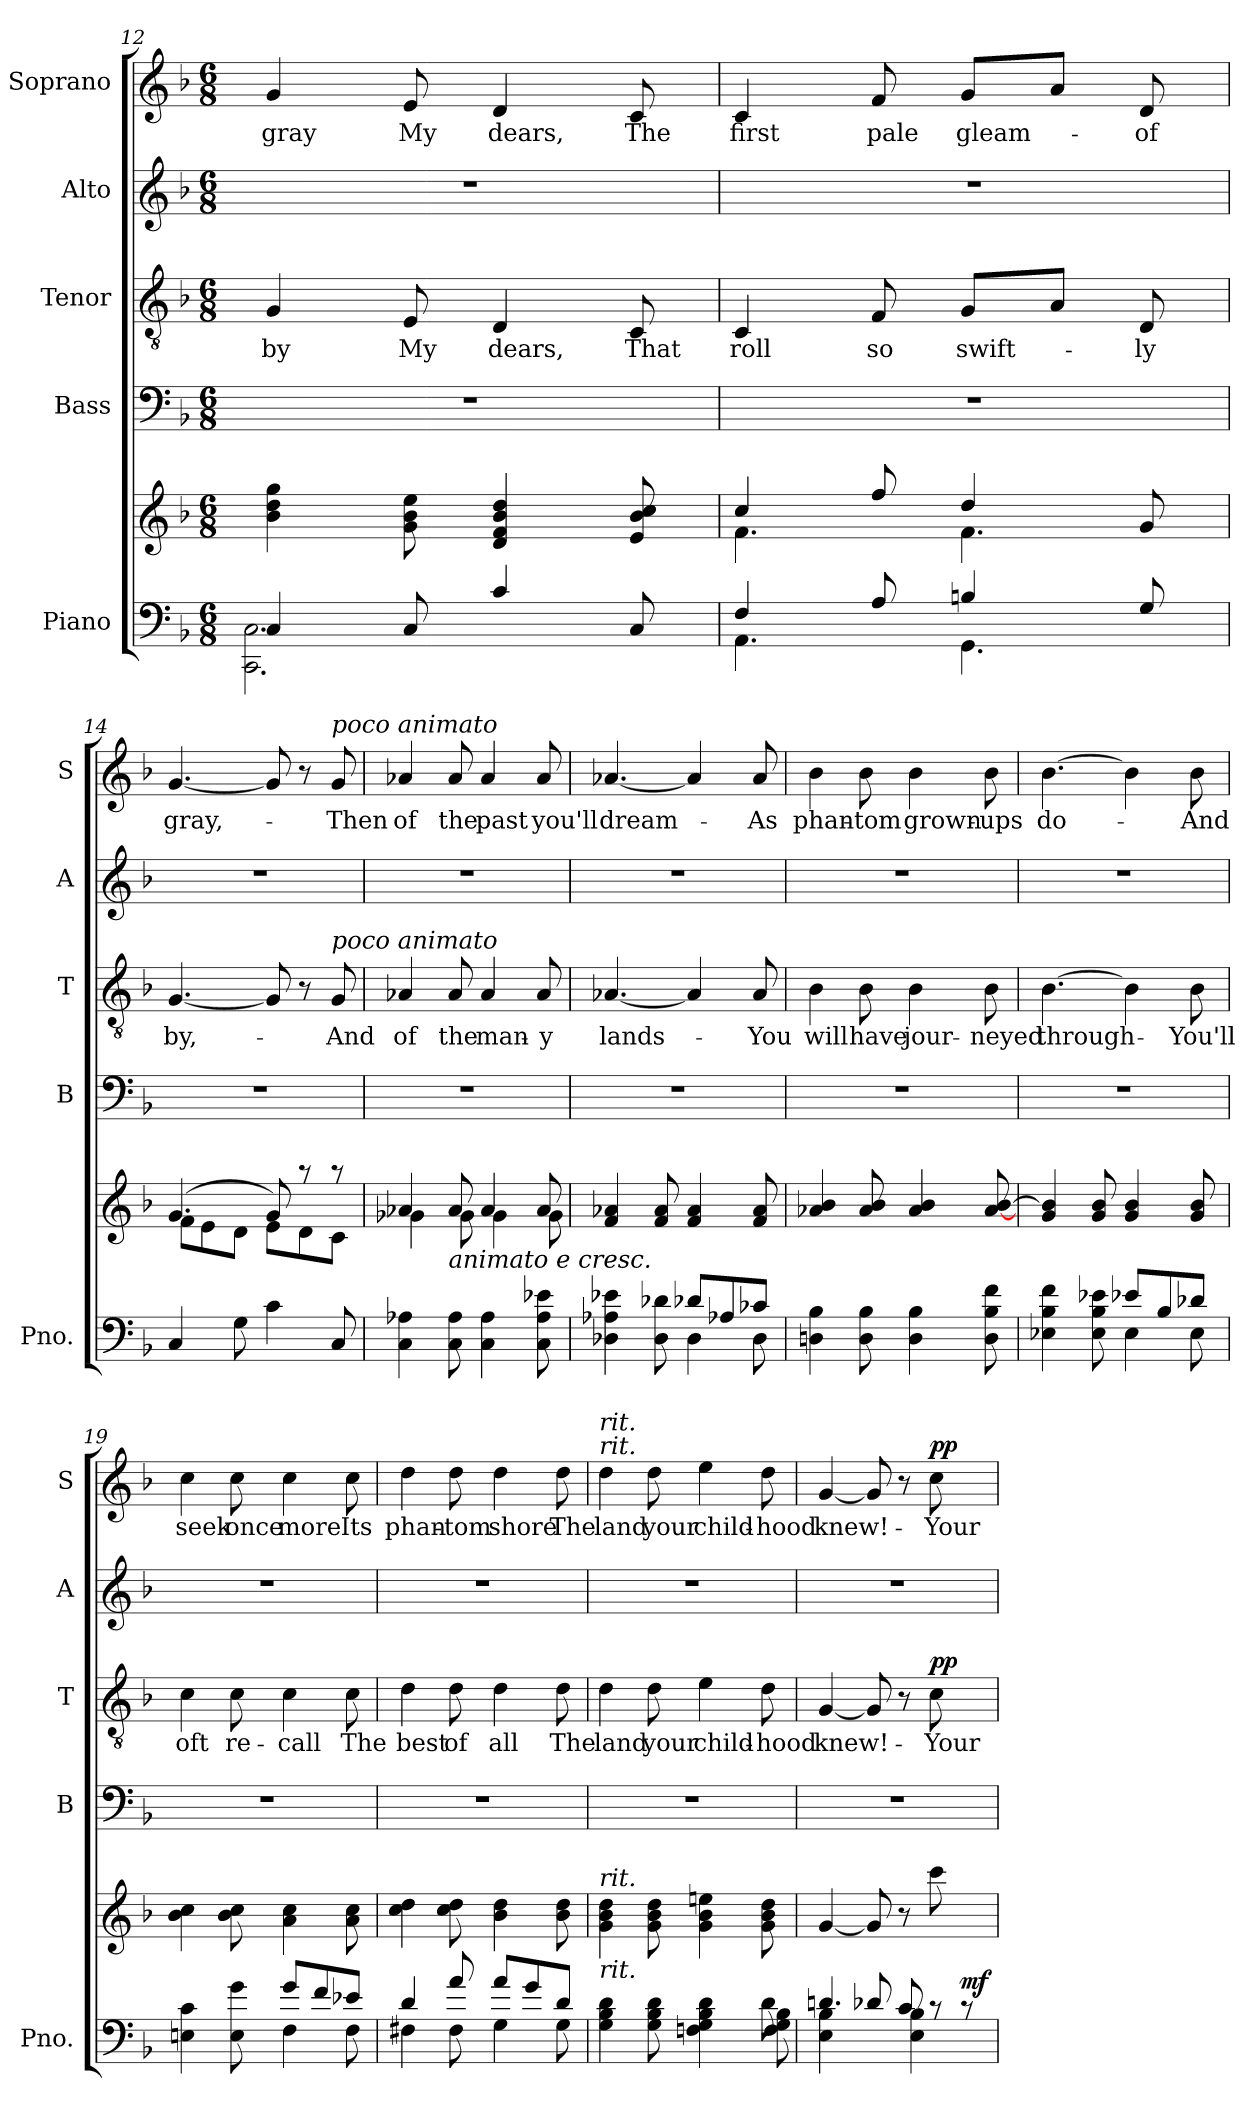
**kern	**kern	**dynam	**kern	**kern	**text	**dynam	**kern	**kern	**text	**dynam
*part5	*part5	*part5	*part4	*part3	*part3	*part3	*part2	*part1	*part1	*part1
*staff6	*staff5	*staff5/6	*staff4	*staff3	*staff3	*staff3	*staff2	*staff1	*staff1	*staff1
*I"Piano	*	*	*I"Bass	*I"Tenor	*	*	*I"Alto	*I"Soprano	*	*
*I'Pno.	*	*	*I'B	*I'T	*	*	*I'A	*I'S	*	*
*clefF4	*clefG2	*	*clefF4	*clefGv2	*	*	*clefG2	*clefG2	*	*
*k[b-]	*k[b-]	*	*k[b-]	*k[b-]	*	*	*k[b-]	*k[b-]	*	*
*F:	*F:	*	*F:	*F:	*	*	*F:	*F:	*	*
*M6/8	*M6/8	*	*M6/8	*M6/8	*	*	*M6/8	*M6/8	*	*
=12	=12	=12	=12	=12	=12	=12	=12	=12	=12	=12
*^	*	*	*	*	*	*	*	*	*	*
!	!	!	!	!	!	!LO:LY:b	!	!	!	!LO:LY:b	!
4C/	2.CC\ 2.C\	4b-\ 4dd\ 4gg\	.	2.r	4G/	by	.	2.r	4g/	gray	.
!	!	!	!	!	!	!LO:LY:b	!	!	!	!LO:LY:b	!
8C/	.	8g\ 8b-\ 8ee\	.	.	8E/	My	.	.	8e/	My	.
!	!	!	!	!	!	!LO:LY:b	!	!	!	!LO:LY:b	!
4c/	.	4d/ 4f/ 4b-/ 4dd/	.	.	4D/	dears,	.	.	4d/	dears,	.
!	!	!	!	!	!	!LO:LY:b	!	!	!	!LO:LY:b	!
8C/	.	8e/ 8b-/ 8cc/	.	.	8C/	That	.	.	8c/	The	.
!!LO:LB:g=z
=13	=13	=13	=13	=13	=13	=13	=13	=13	=13	=13	=13
*	*	*^	*	*	*	*	*	*	*	*	*
!	!	!	!	!	!	!	!LO:LY:b	!	!	!	!LO:LY:b	!
4F/	4.AA\	4cc/	4.f\	.	2.r	4C/	roll	.	2.r	4c/	first	.
!	!	!	!	!	!	!	!LO:LY:b	!	!	!	!LO:LY:b	!
8A/	.	8ff/	.	.	.	8F/	so	.	.	8f/	pale	.
!	!	!	!	!	!	!	!LO:LY:b	!	!	!	!LO:LY:b	!
4Bn/	4.GG\	4dd/	4.f\	.	.	8G/L	swift-	.	.	8g/L	gleam-	.
.	.	.	.	.	.	8A/J	.	.	.	8a/J	.	.
!	!	!	!	!	!	!	!LO:LY:b	!	!	!	!LO:LY:b	!
8G/	.	8g/	.	.	.	8D/	-ly	.	.	8d/	-of	.
*v	*v	*	*	*	*	*	*	*	*	*	*	*
=14	=14	=14	=14	=14	=14	=14	=14	=14	=14	=14	=14
!	!	!	!	!	!	!LO:LY:b	!	!	!	!LO:LY:b	!
4C/	(4.g/	8f\L	.	2.r	[<4.G/	by,-	.	2.r	[<4.g/	gray,-	.
.	.	8e\	.	.	.	.	.	.	.	.	.
8G\	.	8d\J	.	.	.	.	.	.	.	.	.
4c\	8g/)	8e\L	.	.	8G/]	.	.	.	8g/]	.	.
.	8raa	8d\	.	.	8r	.	.	.	8r	.	.
!	!	!	!	!	!	!	!	!	!LO:TX:a:i:t=poco animato	!	!
!	!	!	!	!	!LO:TX:a:i:t=poco animato	!	!	!	!	!	!
!	!	!	!	!	!	!LO:LY:b	!	!	!	!LO:LY:b	!
8C/	8raa	8c\J	.	.	8G/	-And	.	.	8g/	-Then	.
=15	=15	=15	=15	=15	=15	=15	=15	=15	=15	=15	=15
!	!	!	!	!	!	!LO:LY:b	!	!	!	!LO:LY:b	!
4C\ 4A-X\	4a-X/	4g-X\	.	2.r	4A-X/	of	.	2.r	4a-X/	of	.
!	!LO:TX:b:i:t=animato e cresc.	!	!	!	!	!	!	!	!	!	!
!	!	!	!	!	!	!LO:LY:b	!	!	!	!LO:LY:b	!
8C\ 8A-\	8a-/	8g-\	.	.	8A-/	the	.	.	8a-/	the	.
!	!	!	!	!	!	!LO:LY:b	!	!	!	!LO:LY:b	!
4C\ 4A-\	4a-/	4g-\	.	.	4A-/	man-	.	.	4a-/	past	.
!	!	!	!	!	!	!LO:LY:b	!	!	!	!LO:LY:b	!
8C\ 8A-\ 8e-X\	8a-/	8g-\	.	.	8A-/	-y	.	.	8a-/	you'll	.
=16	=16	=16	=16	=16	=16	=16	=16	=16	=16	=16	=16
*^	*	*	*	*	*	*	*	*	*	*	*
!	!	!	!	!	!	!	!LO:LY:b	!	!	!	!LO:LY:b	!
*	*	*v	*v	*	*	*	*	*	*	*	*	*
4D-X\ 4A-X\ 4e-X\	4.ryy	4f/ 4a-X/	.	2.r	[<4.A-X/	lands-	.	2.r	[<4.a-X/	dream-	.
8D-\ 8d-X\	.	8f/ 8a-/	.	.	.	.	.	.	.	.	.
4D-\	8d-X/L	4f/ 4a-/	.	.	4A-/]	.	.	.	4a-/]	.	.
.	8A-X/	.	.	.	.	.	.	.	.	.	.
!	!	!	!	!	!	!LO:LY:b	!	!	!	!LO:LY:b	!
8D-\	8c-X/J	8f/ 8a-/	.	.	8A-/	-You	.	.	8a-/	-As	.
!!LO:PB:g=z
=17	=17	=17	=17	=17	=17	=17	=17	=17	=17	=17	=17
!	!	!	!	!	!	!LO:LY:b	!	!	!	!LO:LY:b	!
*v	*v	*	*	*	*	*	*	*	*	*	*
4Dn\ 4B-\	4a-X/ 4b-/	.	2.r	4B-\	will	.	2.r	4b-\	phan-	.
!	!	!	!	!	!LO:LY:b	!	!	!	!LO:LY:b	!
8D\ 8B-\	8a-/ 8b-/	.	.	8B-\	have	.	.	8b-\	-tom	.
!	!	!	!	!	!LO:LY:b	!	!	!	!LO:LY:b	!
4D\ 4B-\	4a-/ 4b-/	.	.	4B-\	jour-	.	.	4b-\	grown-	.
!	!	!	!	!	!LO:LY:b	!	!	!	!LO:LY:b	!
8D\ 8B-\ 8f\	[8a-/ [8b-/	.	.	8B-\	-neyed	.	.	8b-\	-ups	.
=18	=18	=18	=18	=18	=18	=18	=18	=18	=18	=18
*^	*	*	*	*	*	*	*	*	*	*
!	!	!	!	!	!	!LO:LY:b	!	!	!	!LO:LY:b	!
4E-X\ 4B-\ 4f\	4.ryy	4g/ 4b-/]	.	2.r	[>4.B-\	through-	.	2.r	[>4.b-\	do-	.
8E-\ 8B-\ 8e-X\	.	8g/ 8b-/	.	.	.	.	.	.	.	.	.
4E-\	8e-X/L	4g/ 4b-/	.	.	4B-\]	.	.	.	4b-\]	.	.
.	8B-/	.	.	.	.	.	.	.	.	.	.
!	!	!	!	!	!	!LO:LY:b	!	!	!	!LO:LY:b	!
8E-\	8d-X/J	8g/ 8b-/	.	.	8B-\	-You'll	.	.	8b-\	-And	.
=19	=19	=19	=19	=19	=19	=19	=19	=19	=19	=19	=19
!	!	!	!	!	!	!LO:LY:b	!	!	!	!LO:LY:b	!
4En\ 4c\	4.ryy	4b-\ 4cc\	.	2.r	4c\	oft	.	2.r	4cc\	seek	.
!	!	!	!	!	!	!LO:LY:b	!	!	!	!LO:LY:b	!
8E\ 8g\	.	8b-\ 8cc\	.	.	8c\	re-	.	.	8cc\	once	.
!	!	!	!	!	!	!LO:LY:b	!	!	!	!LO:LY:b	!
4F\	8g/L	4a\ 4cc\	.	.	4c\	-call	.	.	4cc\	more	.
.	8f/	.	.	.	.	.	.	.	.	.	.
!	!	!	!	!	!	!LO:LY:b	!	!	!	!LO:LY:b	!
8F\	8e-X/J	8a\ 8cc\	.	.	8c\	The	.	.	8cc\	Its	.
=20	=20	=20	=20	=20	=20	=20	=20	=20	=20	=20	=20
!	!	!	!	!	!	!LO:LY:b	!	!	!	!LO:LY:b	!
4d/	4F#X\	4cc\ 4dd\	.	2.r	4d\	best	.	2.r	4dd\	phan-	.
!	!	!	!	!	!	!LO:LY:b	!	!	!	!LO:LY:b	!
8a/	8F#\	8cc\ 8dd\	.	.	8d\	of	.	.	8dd\	-tom	.
!	!	!	!	!	!	!LO:LY:b	!	!	!	!LO:LY:b	!
8a/L	4G\	4b-\ 4dd\	.	.	4d\	all	.	.	4dd\	shore	.
8g/	.	.	.	.	.	.	.	.	.	.	.
!	!	!	!	!	!	!LO:LY:b	!	!	!	!LO:LY:b	!
8d/J	8G\	8b-\ 8dd\	.	.	8d\	The	.	.	8dd\	The	.
!!LO:LB:g=z
=21	=21	=21	=21	=21	=21	=21	=21	=21	=21	=21	=21
!	!	!	!	!	!	!	!	!	!LO:TX:a:i:t=rit.	!	!
!	!	!	!	!	!	!	!	!	!LO:TX:a:i:t=rit.	!	!
!	!	!LO:TX:b:i:t=rit.	!	!	!	!	!	!	!	!	!
!	!	!LO:TX:a:i:t=rit.	!	!	!	!	!	!	!	!	!
!	!	!	!	!	!	!LO:LY:b	!	!	!	!LO:LY:b	!
4G\ 4B-\ 4d\	2ryy	4g\ 4b-\ 4dd\	.	2.r	4d\	land	.	2.r	4dd\	land	.
!	!	!	!	!	!	!LO:LY:b	!	!	!	!LO:LY:b	!
8G\ 8B-\ 8d\	.	8g\ 8b-\ 8dd\	.	.	8d\	your	.	.	8dd\	your	.
!	!	!	!	!	!	!LO:LY:b	!	!	!	!LO:LY:b	!
4Fn\ 4G\ 4B-\ 4d\	.	4g\ 4b-\ 4een\	.	.	4e\	child-	.	.	4ee\	child-	.
.	8ryy	.	.	.	.	.	.	.	.	.	.
!	!	!	!	!	!	!LO:LY:b	!	!	!	!LO:LY:b	!
8d\	8F\ 8G\ 8B-\	8g\ 8b-\ 8dd\	.	.	8d\	-hood	.	.	8dd\	-hood	.
=22	=22	=22	=22	=22	=22	=22	=22	=22	=22	=22	=22
!	!	!	!	!	!	!LO:LY:b	!	!	!	!LO:LY:b	!
4.dn/	4E\ 4B-\	[<4g/	.	2.r	[<4G/	knew!-	.	2.r	[<4g/	knew!-	.
.	8d-X/	8g/]	.	.	8G/]	.	.	.	8g/]	.	.
8c/	4E\ 4B-\	8r	.	.	8r	.	.	.	8r	.	.
!	!	!	!	!	!	!LO:LY:b	!LO:DY:a	!	!	!LO:LY:b	!LO:DY:a
8rc	.	8ccc\	.	.	8c\	-Your	pp	.	8cc\	-Your	pp
!	!	!	!LO:DY:a=2	!	!	!	!	!	!	!	!
8rc	8ryy	8ryy	mf	.	8ryy	.	.	.	8ryy	.	.
*v	*v	*	*	*	*	*	*	*	*	*	*
=	=	=	=	=	=	=	=	=	=	=
*-	*-	*-	*-	*-	*-	*-	*-	*-	*-	*-
